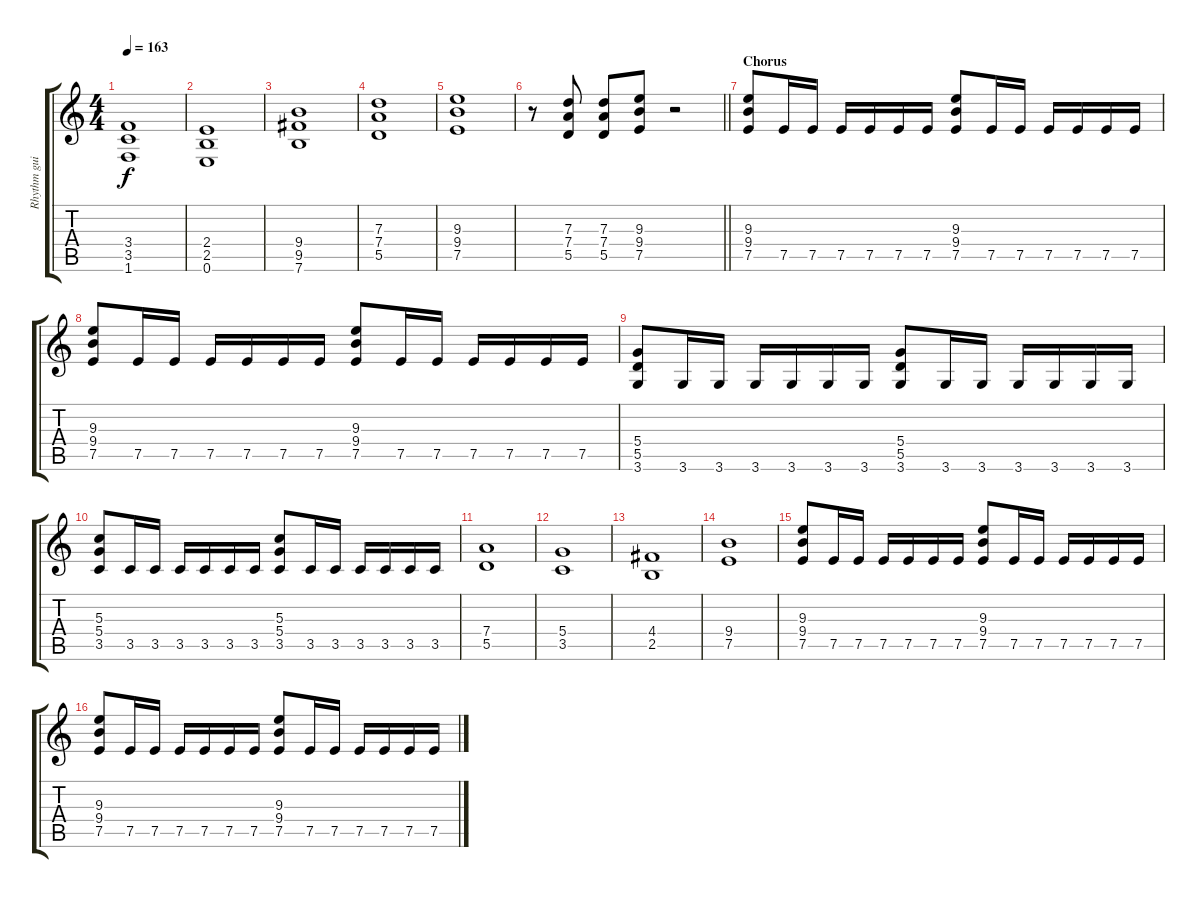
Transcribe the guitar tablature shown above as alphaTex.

\track ("Rhythm guitar" "Rhythm gui") {instrument overdrivenguitar}
\staff {score tabs}
\tuning (E4 B3 G3 D3 A2 E2) {hide}
\ts (4 4)
\tempo 163
\clef g2
\ks c
(3.4 3.5 1.6).1{dy f} |
(2.4 2.5 0.6).1 |
(9.4 9.5 7.6).1 |
(7.3 7.4 5.5).1 |
(9.3 9.4 7.5).1 |
\barLineRight lightlight
r.8 (7.3 7.4 5.5).8 (7.3 7.4 5.5).8 (9.3 9.4 7.5).8 r.2 |
\section ("" "Chorus")
(9.3 9.4 7.5).8 7.5.16 7.5.16 7.5.16 7.5.16 7.5.16 7.5.16 (9.3 9.4 7.5).8 7.5.16 7.5.16 7.5.16 7.5.16 7.5.16 7.5.16 |
(9.3 9.4 7.5).8 7.5.16 7.5.16 7.5.16 7.5.16 7.5.16 7.5.16 (9.3 9.4 7.5).8 7.5.16 7.5.16 7.5.16 7.5.16 7.5.16 7.5.16 |
(5.4 5.5 3.6).8 3.6.16 3.6.16 3.6.16 3.6.16 3.6.16 3.6.16 (5.4 5.5 3.6).8 3.6.16 3.6.16 3.6.16 3.6.16 3.6.16 3.6.16 |
(5.3 5.4 3.5).8 3.5.16 3.5.16 3.5.16 3.5.16 3.5.16 3.5.16 (5.3 5.4 3.5).8 3.5.16 3.5.16 3.5.16 3.5.16 3.5.16 3.5.16 |
(7.4 5.5).1 |
(5.4 3.5).1 |
(4.4 2.5).1 |
(9.4 7.5).1 |
(9.3 9.4 7.5).8 7.5.16 7.5.16 7.5.16 7.5.16 7.5.16 7.5.16 (9.3 9.4 7.5).8 7.5.16 7.5.16 7.5.16 7.5.16 7.5.16 7.5.16 |
(9.3 9.4 7.5).8 7.5.16 7.5.16 7.5.16 7.5.16 7.5.16 7.5.16 (9.3 9.4 7.5).8 7.5.16 7.5.16 7.5.16 7.5.16 7.5.16 7.5.16
